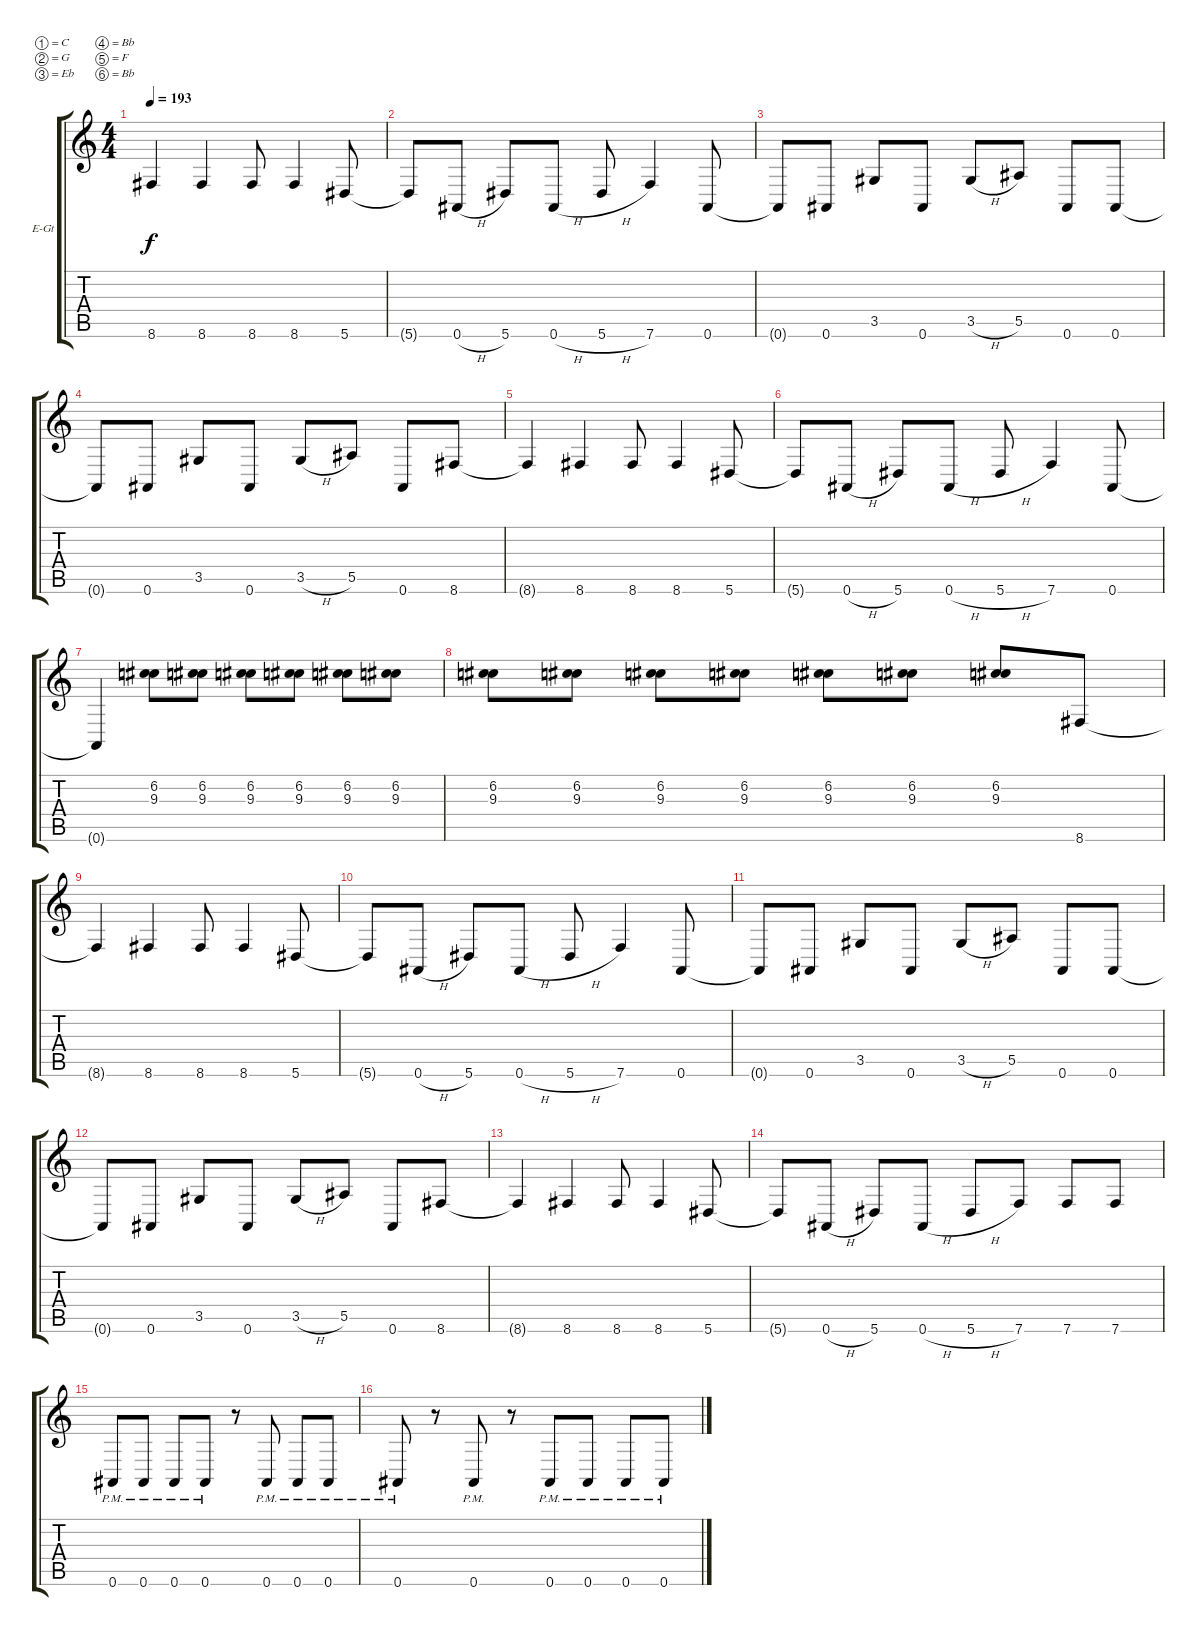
\bracketExtendMode groupsimilarinstruments
\firstSystemTrackNameOrientation horizontal
\otherSystemsTrackNameOrientation horizontal
\track ("Lee Malia" "E-Gt") {instrument distortionguitar}
\staff {score tabs}
\tuning (C4 G3 Eb3 Bb2 F2 Bb1)
\ts (4 4)
\tempo 193
\clef g2
\ks c
8.6.4{dy f} 8.6.4 8.6.8 8.6.4 5.6.8 |
5.6{t}.8 0.6{h}.8 5.6.8 0.6{h}.8 5.6{h}.8 7.6.4 0.6.8 |
0.6{t}.8 0.6.8 3.5.8 0.6.8 3.5{h}.8 5.5.8 0.6.8 0.6.8 |
0.6{t}.8 0.6.8 3.5.8 0.6.8 3.5{h}.8 5.5.8 0.6.8 8.6.8 |
8.6{t}.4 8.6.4 8.6.8 8.6.4 5.6.8 |
5.6{t}.8 0.6{h}.8 5.6.8 0.6{h}.8 5.6{h}.8 7.6.4 0.6.8 |
0.6{t}.4 (6.2 9.3).8 (6.2 9.3).8 (6.2 9.3).8 (6.2 9.3).8 (6.2 9.3).8 (6.2 9.3).8 |
(6.2 9.3).8 (6.2 9.3).8 (6.2 9.3).8 (6.2 9.3).8 (6.2 9.3).8 (6.2 9.3).8 (6.2 9.3).8 8.6.8 |
8.6{t}.4 8.6.4 8.6.8 8.6.4 5.6.8 |
5.6{t}.8 0.6{h}.8 5.6.8 0.6{h}.8 5.6{h}.8 7.6.4 0.6.8 |
0.6{t}.8 0.6.8 3.5.8 0.6.8 3.5{h}.8 5.5.8 0.6.8 0.6.8 |
0.6{t}.8 0.6.8 3.5.8 0.6.8 3.5{h}.8 5.5.8 0.6.8 8.6.8 |
8.6{t}.4 8.6.4 8.6.8 8.6.4 5.6.8 |
5.6{t}.8 0.6{h}.8 5.6.8 0.6{h}.8 5.6{h}.8 7.6.8 7.6.8 7.6.8 |
0.6{pm}.8 0.6{pm}.8 0.6{pm}.8 0.6{pm}.8 r.8 0.6{pm}.8 0.6{pm}.8 0.6{pm}.8 |
0.6{pm}.8 r.8 0.6{pm}.8 r.8 0.6{pm}.8 0.6{pm}.8 0.6{pm}.8 0.6{pm}.8
